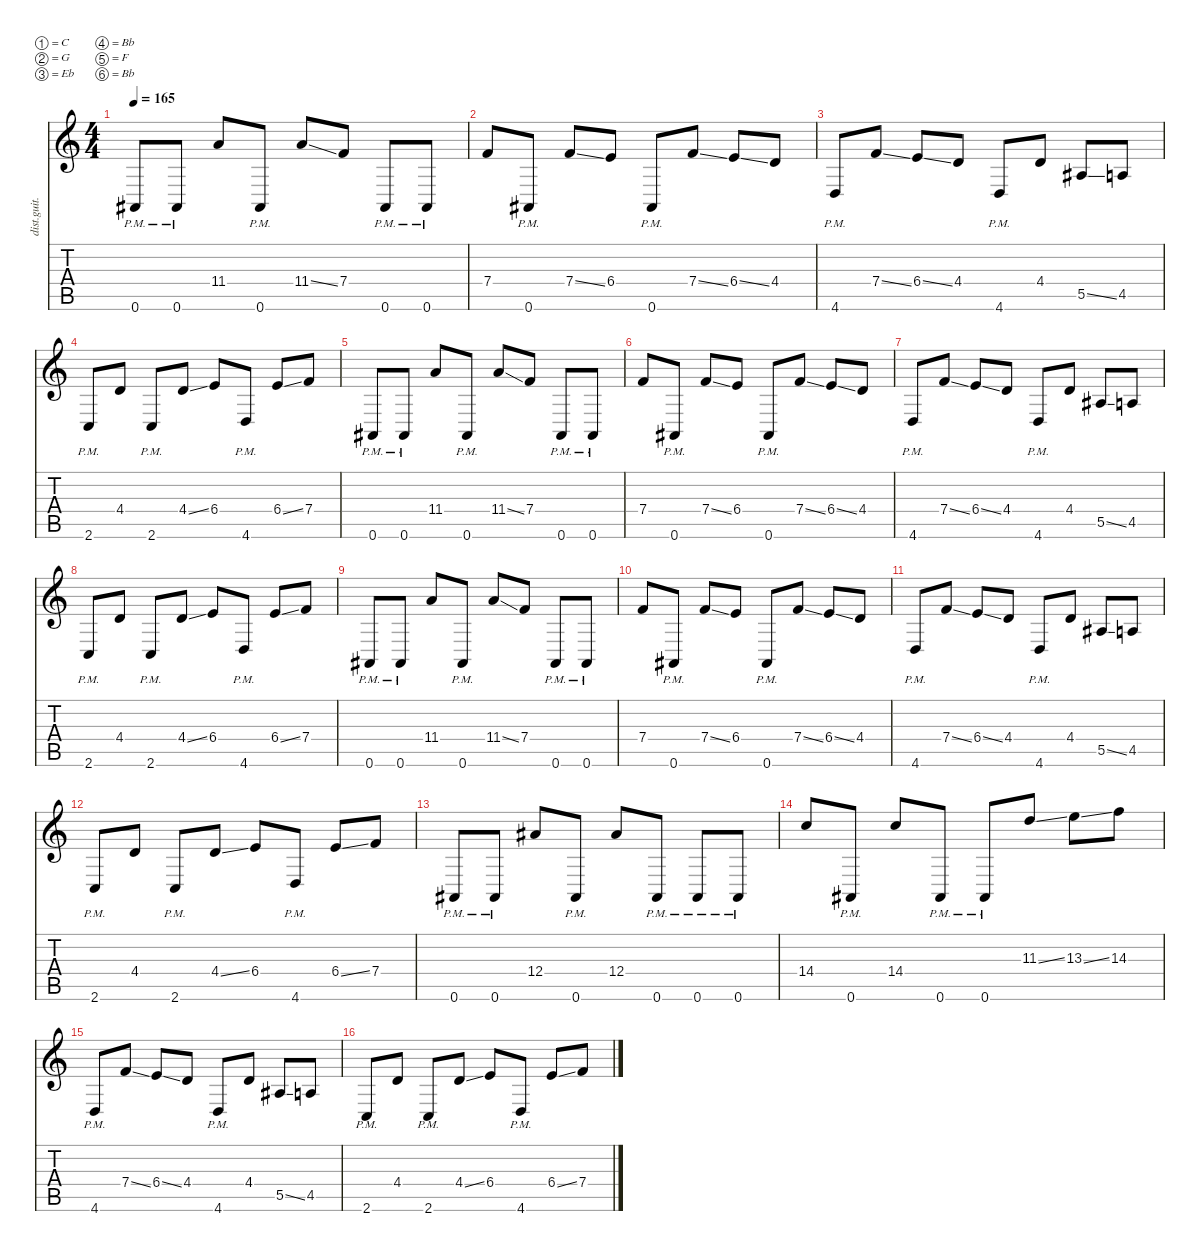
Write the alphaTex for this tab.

\defaultSystemsLayout 4
\hideDynamics
\bracketExtendMode nobrackets
\otherSystemsTrackNameOrientation horizontal
\track ("Distortion Guitar" "dist.guit.") {instrument distortionguitar}
\staff {score tabs}
\tuning (C4 G3 Eb3 Bb2 F2 Bb1)
\ts (4 4)
\tempo 165
\clef g2
\ks c
0.6{pm acc #}.8{dy mf beam Up} 0.6{pm acc #}.8{beam Up} 11.4.8{beam Up} 0.6{pm acc #}.8{beam Up} 11.4{ss}.8{beam Up} 7.4.8{beam Up} 0.6{pm acc #}.8{beam Up} 0.6{pm acc #}.8{beam Up} |
7.4.8{beam Up} 0.6{pm acc #}.8{beam Up} 7.4{ss}.8{beam Up} 6.4.8{beam Up} 0.6{pm acc #}.8{beam Up} 7.4{ss}.8{beam Up} 6.4{ss}.8{beam Up} 4.4.8{beam Up} |
4.6{pm}.8{beam Up} 7.4{ss}.8{beam Up} 6.4{ss}.8{beam Up} 4.4.8{beam Up} 4.6{pm}.8{beam Up} 4.4.8{beam Up} 5.5{ss acc #}.8{beam Up} 4.5.8{beam Up} |
2.6{pm}.8{beam Up} 4.4.8{beam Up} 2.6{pm}.8{beam Up} 4.4{ss}.8{beam Up} 6.4.8{beam Up} 4.6{pm}.8{beam Up} 6.4{ss}.8{beam Up} 7.4.8{beam Up} |
0.6{pm acc #}.8{beam Up} 0.6{pm acc #}.8{beam Up} 11.4.8{beam Up} 0.6{pm acc #}.8{beam Up} 11.4{ss}.8{beam Up} 7.4.8{beam Up} 0.6{pm acc #}.8{beam Up} 0.6{pm acc #}.8{beam Up} |
7.4.8{beam Up} 0.6{pm acc #}.8{beam Up} 7.4{ss}.8{beam Up} 6.4.8{beam Up} 0.6{pm acc #}.8{beam Up} 7.4{ss}.8{beam Up} 6.4{ss}.8{beam Up} 4.4.8{beam Up} |
4.6{pm}.8{beam Up} 7.4{ss}.8{beam Up} 6.4{ss}.8{beam Up} 4.4.8{beam Up} 4.6{pm}.8{beam Up} 4.4.8{beam Up} 5.5{ss acc #}.8{beam Up} 4.5.8{beam Up} |
2.6{pm}.8{beam Up} 4.4.8{beam Up} 2.6{pm}.8{beam Up} 4.4{ss}.8{beam Up} 6.4.8{beam Up} 4.6{pm}.8{beam Up} 6.4{ss}.8{beam Up} 7.4.8{beam Up} |
0.6{pm acc #}.8{beam Up} 0.6{pm acc #}.8{beam Up} 11.4.8{beam Up} 0.6{pm acc #}.8{beam Up} 11.4{ss}.8{beam Up} 7.4.8{beam Up} 0.6{pm acc #}.8{beam Up} 0.6{pm acc #}.8{beam Up} |
7.4.8{beam Up} 0.6{pm acc #}.8{beam Up} 7.4{ss}.8{beam Up} 6.4.8{beam Up} 0.6{pm acc #}.8{beam Up} 7.4{ss}.8{beam Up} 6.4{ss}.8{beam Up} 4.4.8{beam Up} |
4.6{pm}.8{beam Up} 7.4{ss}.8{beam Up} 6.4{ss}.8{beam Up} 4.4.8{beam Up} 4.6{pm}.8{beam Up} 4.4.8{beam Up} 5.5{ss acc #}.8{beam Up} 4.5.8{beam Up} |
2.6{pm}.8{beam Up} 4.4.8{beam Up} 2.6{pm}.8{beam Up} 4.4{ss}.8{beam Up} 6.4.8{beam Up} 4.6{pm}.8{beam Up} 6.4{ss}.8{beam Up} 7.4.8{beam Up} |
0.6{pm acc #}.8{beam Up} 0.6{pm acc #}.8{beam Up} 12.4{acc #}.8{beam Up} 0.6{pm acc #}.8{beam Up} 12.4{acc #}.8{beam Up} 0.6{pm acc #}.8{beam Up} 0.6{pm acc #}.8{beam Up} 0.6{pm acc #}.8{beam Up} |
14.4.8{beam Up} 0.6{pm acc #}.8{beam Up} 14.4.8{beam Up} 0.6{pm acc #}.8{beam Up} 0.6{pm acc #}.8{beam Up} 11.3{ss}.8{beam Up} 13.3{ss}.8{beam Down} 14.3.8{beam Down} |
4.6{pm}.8{beam Up} 7.4{ss}.8{beam Up} 6.4{ss}.8{beam Up} 4.4.8{beam Up} 4.6{pm}.8{beam Up} 4.4.8{beam Up} 5.5{ss acc #}.8{beam Up} 4.5.8{beam Up} |
2.6{pm}.8{beam Up} 4.4.8{beam Up} 2.6{pm}.8{beam Up} 4.4{ss}.8{beam Up} 6.4.8{beam Up} 4.6{pm}.8{beam Up} 6.4{ss}.8{beam Up} 7.4.8{beam Up}
